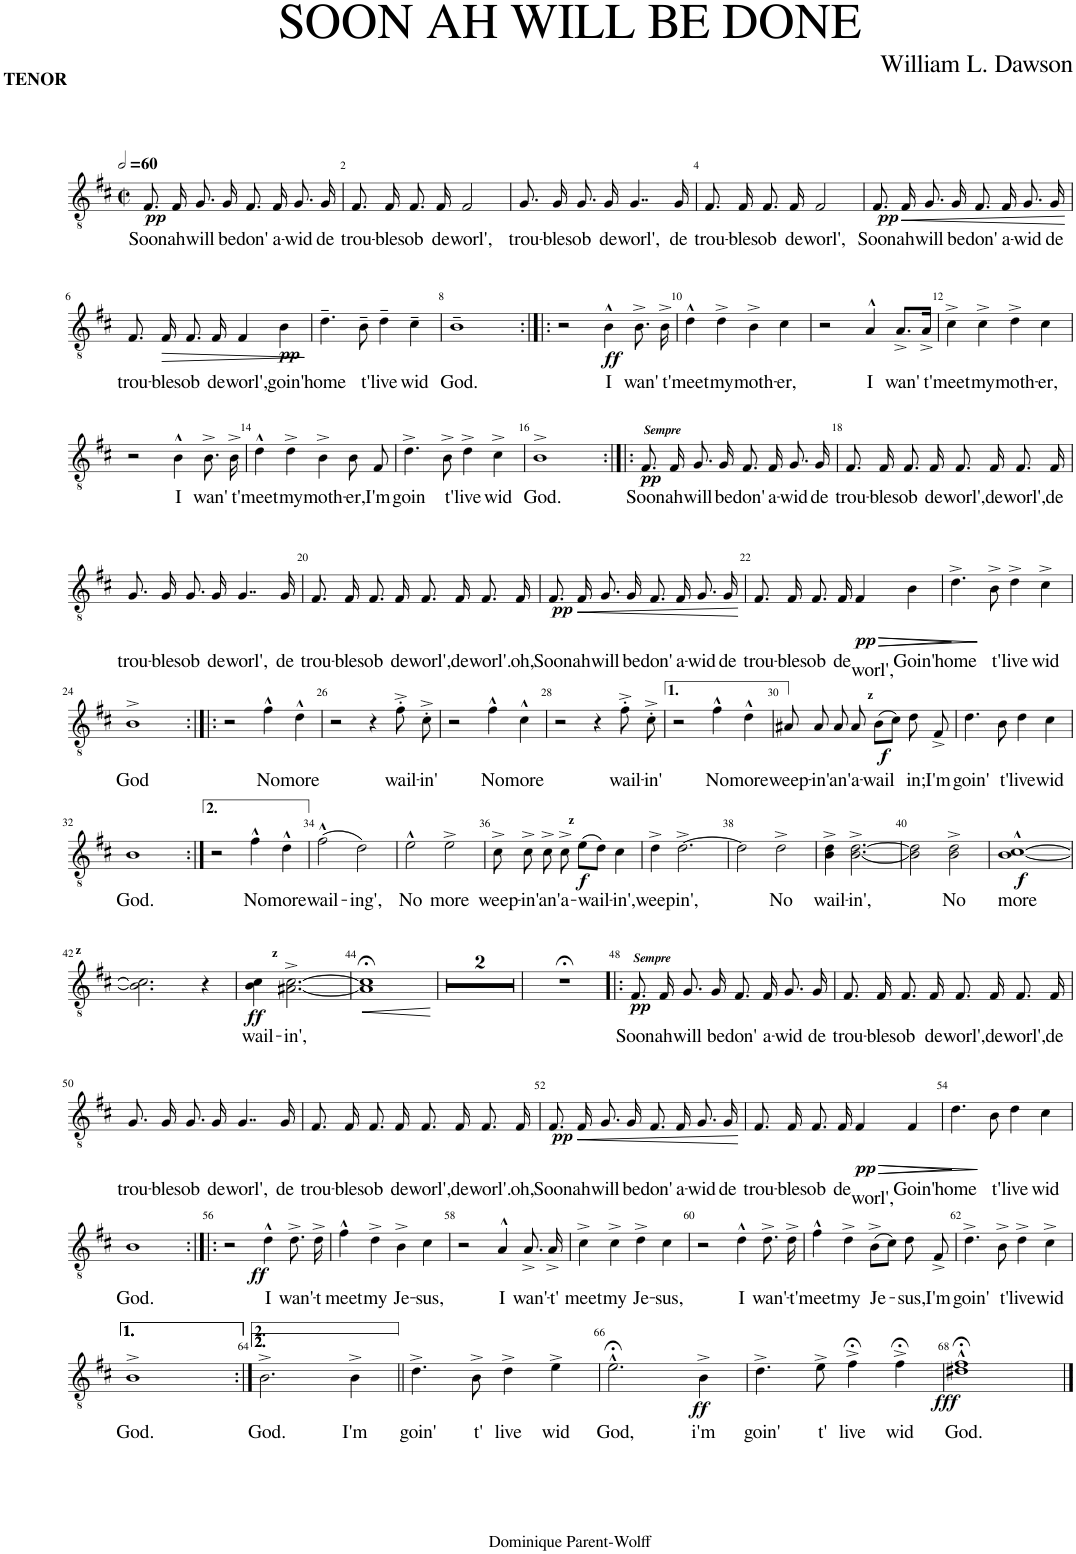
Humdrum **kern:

**kern	**text	**dynam
*part1	*part1	*part1
*staff1	*staff1	*staff1
*I"Tenor	*	*
*I'T.	*	*
*clefGv2	*	*
*Trd5c9	*	*
*k[f#c#]	*	*
*M2/2	*	*
*met(c|)	*	*
*MM120	*	*
=1	=1	=1
!	!LO:LY:b	!LO:DY:b
8.F#/	Soon	pp
!	!LO:LY:b	!
16F#/	ah	.
!	!LO:LY:b	!
8.G/	will	.
!	!LO:LY:b	!
16G/	be	.
!	!LO:LY:b	!
8.F#/	don'	.
!	!LO:LY:b	!
16F#/	a-	.
!	!LO:LY:b	!
8.G/	-wid	.
!	!LO:LY:b	!
16G/	de	.
=2	=2	=2
!	!LO:LY:b	!
8.F#/	trou-	.
!LO:TX:a:B:t=TENOR	!	!
!	!LO:LY:b	!
16F#/	-bles	.
!	!LO:LY:b	!
8.F#/	ob	.
!	!LO:LY:b	!
16F#/	de	.
!	!LO:LY:b	!
2F#/	worl',	.
=3	=3	=3
!	!LO:LY:b	!
8.G/	trou-	.
!	!LO:LY:b	!
16G/	-bles	.
!	!LO:LY:b	!
8.G/	ob	.
!	!LO:LY:b	!
16G/	de	.
!	!LO:LY:b	!
4..G/	worl',	.
!	!LO:LY:b	!
16G/	de	.
=4	=4	=4
!	!LO:LY:b	!
8.F#/	trou-	.
!	!LO:LY:b	!
16F#/	-bles	.
!	!LO:LY:b	!
8.F#/	ob	.
!	!LO:LY:b	!
16F#/	de	.
!	!LO:LY:b	!
2F#/	worl',	.
=5	=5	=5
!	!LO:LY:b	!LO:DY:b
8.F#/	Soon	pp
!	!LO:LY:b	!LO:HP:b
16F#/	ah	<
!	!LO:LY:b	!
8.G/	will	.
!	!LO:LY:b	!
16G/	be	.
!	!LO:LY:b	!
8.F#/	don'	.
!	!LO:LY:b	!
16F#/	a-	.
!	!LO:LY:b	!
8.G/	-wid	.
!	!LO:LY:b	!
16G/	de	.
.	.	[
!!LO:LB:g=z
=6	=6	=6
!	!LO:LY:b	!
8.F#/	trou-	.
!	!LO:LY:b	!LO:HP:b
16F#/	-bles	>
!	!LO:LY:b	!
8.F#/	ob	.
!	!LO:LY:b	!
16F#/	de	.
!	!LO:LY:b	!
4F#/	worl',	.
!	!LO:LY:b	!LO:DY:b
4B\	goin'	pp
.	.	]
=7	=7	=7
!	!LO:LY:b	!
4.d~\	home	.
!	!LO:LY:b	!
8B~\	t'	.
!	!LO:LY:b	!
4d~\	live	.
!	!LO:LY:b	!
4c#~\	wid	.
=8	=8	=8
!	!LO:LY:b	!
1B~	God.	.
=9:|!|:	=9:|!|:	=9:|!|:
2r	.	.
!	!LO:LY:b	!LO:DY:b
4B^^\	I	ff
!	!LO:LY:b	!
8.B^\	wan'	.
!	!LO:LY:b	!
16B^\	t'	.
=10	=10	=10
!	!LO:LY:b	!
4d^^\	meet	.
!	!LO:LY:b	!
4d^\	my	.
!	!LO:LY:b	!
4B^\	moth-	.
!	!LO:LY:b	!
4c#\	-er,	.
=11	=11	=11
2r	.	.
!	!LO:LY:b	!
4A^^/	I	.
!	!LO:LY:b	!
8.A^/L	wan'	.
!	!LO:LY:b	!
16A^/Jk	t'	.
=12	=12	=12
!	!LO:LY:b	!
4c#^\	meet	.
!	!LO:LY:b	!
4c#^\	my	.
!	!LO:LY:b	!
4d^\	moth-	.
!	!LO:LY:b	!
4c#\	-er,	.
!!LO:LB:g=z
=13	=13	=13
2r	.	.
!	!LO:LY:b	!
4B^^\	I	.
!	!LO:LY:b	!
8.B^\	wan'	.
!	!LO:LY:b	!
16B^\	t'	.
=14	=14	=14
!	!LO:LY:b	!
4d^^\	meet	.
!	!LO:LY:b	!
4d^\	my	.
!	!LO:LY:b	!
4B^\	moth-	.
!	!LO:LY:b	!
8B\	-er,	.
!	!LO:LY:b	!
8F#/	I'm	.
=15	=15	=15
!	!LO:LY:b	!
4.d^\	goin	.
!	!LO:LY:b	!
8B^\	t'	.
!	!LO:LY:b	!
4d^\	live	.
!	!LO:LY:b	!
4c#^\	wid	.
=16	=16	=16
!	!LO:LY:b	!
1B^	God.	.
=17:|!|:	=17:|!|:	=17:|!|:
!	!LO:LY:b	!LO:DY:b
8.F#/	Soon	pp
!LO:TX:a:Bi:t=Sempre	!	!
!	!LO:LY:b	!
16F#/	ah	.
!	!LO:LY:b	!
8.G/	will	.
!	!LO:LY:b	!
16G/	be	.
!	!LO:LY:b	!
8.F#/	don'	.
!	!LO:LY:b	!
16F#/	a-	.
!	!LO:LY:b	!
8.G/	-wid	.
!	!LO:LY:b	!
16G/	de	.
=18	=18	=18
!	!LO:LY:b	!
8.F#/	trou-	.
!	!LO:LY:b	!
16F#/	-bles	.
!	!LO:LY:b	!
8.F#/	ob	.
!	!LO:LY:b	!
16F#/	de	.
!	!LO:LY:b	!
8.F#/	worl',	.
!	!LO:LY:b	!
16F#/	de	.
!	!LO:LY:b	!
8.F#/	worl',	.
!	!LO:LY:b	!
16F#/	de	.
!!LO:LB:g=z
=19	=19	=19
!	!LO:LY:b	!
8.G/	trou-	.
!	!LO:LY:b	!
16G/	-bles	.
!	!LO:LY:b	!
8.G/	ob	.
!	!LO:LY:b	!
16G/	de	.
!	!LO:LY:b	!
4..G/	worl',	.
!	!LO:LY:b	!
16G/	de	.
=20	=20	=20
!	!LO:LY:b	!
8.F#/	trou-	.
!	!LO:LY:b	!
16F#/	-bles	.
!	!LO:LY:b	!
8.F#/	ob	.
!	!LO:LY:b	!
16F#/	de	.
!	!LO:LY:b	!
8.F#/	worl',	.
!	!LO:LY:b	!
16F#/	de	.
!	!LO:LY:b	!
8.F#/	worl'.	.
!	!LO:LY:b	!
16F#/	oh,	.
=21	=21	=21
!	!LO:LY:b	!LO:DY:b
8.F#/	Soon	pp
!	!LO:LY:b	!LO:HP:b
16F#/	ah	<
!	!LO:LY:b	!
8.G/	will	.
!	!LO:LY:b	!
16G/	be	.
!	!LO:LY:b	!
8.F#/	don'	.
!	!LO:LY:b	!
16F#/	a-	.
!	!LO:LY:b	!
8.G/	-wid	.
!	!LO:LY:b	!
16G/	de	.
.	.	[
=22	=22	=22
!	!LO:LY:b	!
8.F#/	trou-	.
!	!LO:LY:b	!
16F#/	-bles	.
!	!LO:LY:b	!
8.F#/	ob	.
!	!LO:LY:b	!
16F#/	de	.
!	!LO:LY:b	!LO:HP:b
!	!	!LO:DY:n=1:b
4F#/	worl',	> pp
!	!LO:LY:b	!LO:HP:b
4B\	Goin'	>
.	.	] ]
=23	=23	=23
!	!LO:LY:b	!
4.d^\	home	.
!	!LO:LY:b	!
8B^\	t'	.
!	!LO:LY:b	!
4d^\	live	.
!	!LO:LY:b	!
4c#^\	wid	.
!!LO:LB:g=z
=24	=24	=24
!	!LO:LY:b	!
1B^	God	.
=25:|!|:	=25:|!|:	=25:|!|:
2r	.	.
!	!LO:LY:b	!
4f#^^\	No	.
!	!LO:LY:b	!
4d^^\	more	.
=26	=26	=26
2r	.	.
4r	.	.
!	!LO:LY:b	!
8f#'^\	wail-	.
!	!LO:LY:b	!
8c#'^\	-in'	.
=27	=27	=27
2r	.	.
!	!LO:LY:b	!
4f#^^\	No	.
!	!LO:LY:b	!
4c#^^\	more	.
=28	=28	=28
2r	.	.
4r	.	.
!	!LO:LY:b	!
8f#'^\	wail-	.
!	!LO:LY:b	!
8c#'^\	-in'	.
=29	=29	=29
2r	.	.
!	!LO:LY:b	!
4f#^^\	No	.
!	!LO:LY:b	!
4d^^\	more	.
=30	=30	=30
!	!LO:LY:b	!
8A#X/	weep-	.
!	!LO:LY:b	!
8A#/	-in'	.
!	!LO:LY:b	!
8A#/	an'	.
!	!LO:LY:b	!
8A#/	a-	.
!	!LO:LY:b	!LO:DY:b
(8B\L	-wail	f
!LO:TX:a:B:t=z	!	!
8c#\J)	.	.
!	!LO:LY:b	!
8d\	in;	.
!	!LO:LY:b	!
8F#^/	I'm	.
=31	=31	=31
!	!LO:LY:b	!
4.d\	goin'	.
!	!LO:LY:b	!
8B\	t'	.
!	!LO:LY:b	!
4d\	live	.
!	!LO:LY:b	!
4c#\	wid	.
!!LO:LB:g=z
=32	=32	=32
!	!LO:LY:b	!
1B	God.	.
=33:|!	=33:|!	=33:|!
2r	.	.
!	!LO:LY:b	!
4f#^^\	No	.
!	!LO:LY:b	!
4d^^\	more	.
=34	=34	=34
!	!LO:LY:b	!
(2f#^^\	wail-	.
!	!LO:LY:b	!
2d\)	-ing',	.
=35	=35	=35
!	!LO:LY:b	!
2e^^\	No	.
!	!LO:LY:b	!
2e^\	more	.
=36	=36	=36
!	!LO:LY:b	!
8c#^\	weep-	.
!	!LO:LY:b	!
8c#^\	-in'	.
!	!LO:LY:b	!
8c#^\	an'	.
!	!LO:LY:b	!
8c#^\	a-	.
!	!LO:LY:b	!LO:DY:b
(8e\L	-wail-	f
!LO:TX:a:B:t=z	!	!
8d\J)	.	.
!	!LO:LY:b	!
4c#\	-in',	.
=37	=37	=37
!	!LO:LY:b	!
4d^\	weep	.
!	!LO:LY:b	!
[2.d^\	in',	.
=38	=38	=38
2d\]	.	.
!	!LO:LY:b	!
2d^\	No	.
=39	=39	=39
!	!LO:LY:b	!
4B\^ 4d\^	wail-	.
!	!LO:LY:b	!
[2.B\^ [2.d\^	-in',	.
=40	=40	=40
2B\] 2d\]	.	.
!	!LO:LY:b	!
2B\^ 2d\^	No	.
=41	=41	=41
!	!LO:LY:b	!LO:DY:b
[1B^^ [1c#^^	more	f
!!LO:LB:g=z
=42	=42	=42
!LO:TX:a:B:t=z	!	!
2.B\] 2.c#\]	.	.
4r	.	.
=43	=43	=43
!	!LO:LY:b	!LO:DY:b
4B\ 4c#\	wail-	ff
!LO:TX:a:B:t=z	!	!
!	!LO:LY:b	!
[2.A#X\^ [2.c#\^	-in',	.
=44	=44	=44
!	!	!LO:HP:b
1A#];< 1c#];<	.	<
.	.	[
=45	=45	=45
1r	.	.
=46	=46	=46
1r	.	.
=47	=47	=47
1r;<	.	.
=48!|:	=48!|:	=48!|:
!	!LO:LY:b	!LO:DY:b
8.F#/	Soon	pp
!LO:TX:a:Bi:t=Sempre	!	!
!	!LO:LY:b	!
16F#/	ah	.
!	!LO:LY:b	!
8.G/	will	.
!	!LO:LY:b	!
16G/	be	.
!	!LO:LY:b	!
8.F#/	don'	.
!	!LO:LY:b	!
16F#/	a-	.
!	!LO:LY:b	!
8.G/	-wid	.
!	!LO:LY:b	!
16G/	de	.
=49	=49	=49
!	!LO:LY:b	!
8.F#/	trou-	.
!	!LO:LY:b	!
16F#/	-bles	.
!	!LO:LY:b	!
8.F#/	ob	.
!	!LO:LY:b	!
16F#/	de	.
!	!LO:LY:b	!
8.F#/	worl',	.
!	!LO:LY:b	!
16F#/	de	.
!	!LO:LY:b	!
8.F#/	worl',	.
!	!LO:LY:b	!
16F#/	de	.
!!LO:LB:g=z
=50	=50	=50
!	!LO:LY:b	!
8.G/	trou-	.
!	!LO:LY:b	!
16G/	-bles	.
!	!LO:LY:b	!
8.G/	ob	.
!	!LO:LY:b	!
16G/	de	.
!	!LO:LY:b	!
4..G/	worl',	.
!	!LO:LY:b	!
16G/	de	.
=51	=51	=51
!	!LO:LY:b	!
8.F#/	trou-	.
!	!LO:LY:b	!
16F#/	-bles	.
!	!LO:LY:b	!
8.F#/	ob	.
!	!LO:LY:b	!
16F#/	de	.
!	!LO:LY:b	!
8.F#/	worl',	.
!	!LO:LY:b	!
16F#/	de	.
!	!LO:LY:b	!
8.F#/	worl'.	.
!	!LO:LY:b	!
16F#/	oh,	.
=52	=52	=52
!	!LO:LY:b	!LO:DY:b
8.F#/	Soon	pp
!	!LO:LY:b	!LO:HP:b
16F#/	ah	<
!	!LO:LY:b	!
8.G/	will	.
!	!LO:LY:b	!
16G/	be	.
!	!LO:LY:b	!
8.F#/	don'	.
!	!LO:LY:b	!
16F#/	a-	.
!	!LO:LY:b	!
8.G/	-wid	.
!	!LO:LY:b	!
16G/	de	.
.	.	[
=53	=53	=53
!	!LO:LY:b	!
8.F#/	trou-	.
!	!LO:LY:b	!
16F#/	-bles	.
!	!LO:LY:b	!
8.F#/	ob	.
!	!LO:LY:b	!
16F#/	de	.
!	!LO:LY:b	!LO:HP:b
!	!	!LO:DY:n=1:b
4F#/	worl',	> pp
!	!LO:LY:b	!LO:HP:b
4F#/	Goin'	>
.	.	] ]
=54	=54	=54
!	!LO:LY:b	!
4.d\	home	.
!	!LO:LY:b	!
8B\	t'	.
!	!LO:LY:b	!
4d\	live	.
!	!LO:LY:b	!
4c#\	wid	.
!!LO:LB:g=z
=55	=55	=55
!	!LO:LY:b	!
1B	God.	.
=56:|!|:	=56:|!|:	=56:|!|:
2r	.	.
!	!LO:LY:b	!LO:DY:b
4d^^\	I	ff
!	!LO:LY:b	!
8.d^\	wan'-	.
!	!LO:LY:b	!
16d^\	-t	.
=57	=57	=57
!	!LO:LY:b	!
4f#^^\	meet	.
!	!LO:LY:b	!
4d^\	my	.
!	!LO:LY:b	!
4B^\	Je-	.
!	!LO:LY:b	!
4c#\	-sus,	.
=58	=58	=58
2r	.	.
!	!LO:LY:b	!
4A^^/	I	.
!	!LO:LY:b	!
8.A^/	wan'-	.
!	!LO:LY:b	!
16A^/	-t'	.
=59	=59	=59
!	!LO:LY:b	!
4c#^\	meet	.
!	!LO:LY:b	!
4c#^\	my	.
!	!LO:LY:b	!
4d^\	Je-	.
!	!LO:LY:b	!
4c#\	-sus,	.
=60	=60	=60
2r	.	.
!	!LO:LY:b	!
4d^^\	I	.
!	!LO:LY:b	!
8.d^\	wan'-	.
!	!LO:LY:b	!
16d^\	-t'	.
=61	=61	=61
!	!LO:LY:b	!
4f#^^\	meet	.
!	!LO:LY:b	!
4d^\	my	.
!	!LO:LY:b	!
(8B^\L	Je-	.
8c#\J)	.	.
!	!LO:LY:b	!
8d\	-sus,	.
!	!LO:LY:b	!
8F#^/	I'm	.
=62	=62	=62
!	!LO:LY:b	!
4.d^\	goin'	.
!	!LO:LY:b	!
8B^\	t'	.
!	!LO:LY:b	!
4d^\	live	.
!	!LO:LY:b	!
4c#^\	wid	.
!!LO:LB:g=z
=63	=63	=63
!	!LO:LY:b	!
1B^	God.	.
=64:|!	=64:|!	=64:|!
!	!LO:LY:b	!
2.B^\	God.	.
!	!LO:LY:b	!
4B^\	I'm	.
=65||	=65||	=65||
!	!LO:LY:b	!
4.d^\	goin'	.
!	!LO:LY:b	!
8B^\	t'	.
!	!LO:LY:b	!
4d^\	live	.
!	!LO:LY:b	!
4e^\	wid	.
=66	=66	=66
!	!LO:LY:b	!
2.e;<^^\	God,	.
!	!LO:LY:b	!LO:DY:b
4B^\	i'm	ff
=67	=67	=67
!	!LO:LY:b	!
4.d^\	goin'	.
!	!LO:LY:b	!
8e^\	t'	.
!	!LO:LY:b	!
4f#;<^\	live	.
!	!LO:LY:b	!
4f#;<^\	wid	.
=	=	=
*-	*-	*-
